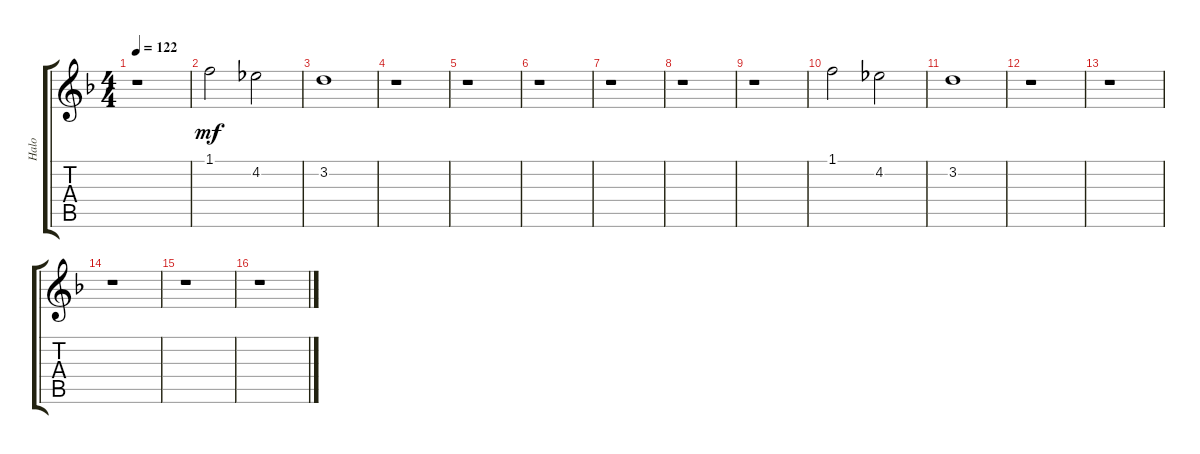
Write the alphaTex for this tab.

\track ("Halo" "Halo") {instrument electricguitarjazz}
\staff {score tabs}
\tuning (E4 B3 G3 D3 A2 E2) {hide}
\ts (4 4)
\tempo 122
\clef g2
\ks f
r.1{dy mf} |
1.1.2 4.2.2 |
3.2.1 |
r.1 |
r.1 |
r.1 |
r.1 |
r.1 |
r.1 |
1.1.2 4.2.2 |
3.2.1 |
r.1 |
r.1 |
r.1 |
r.1 |
r.1
